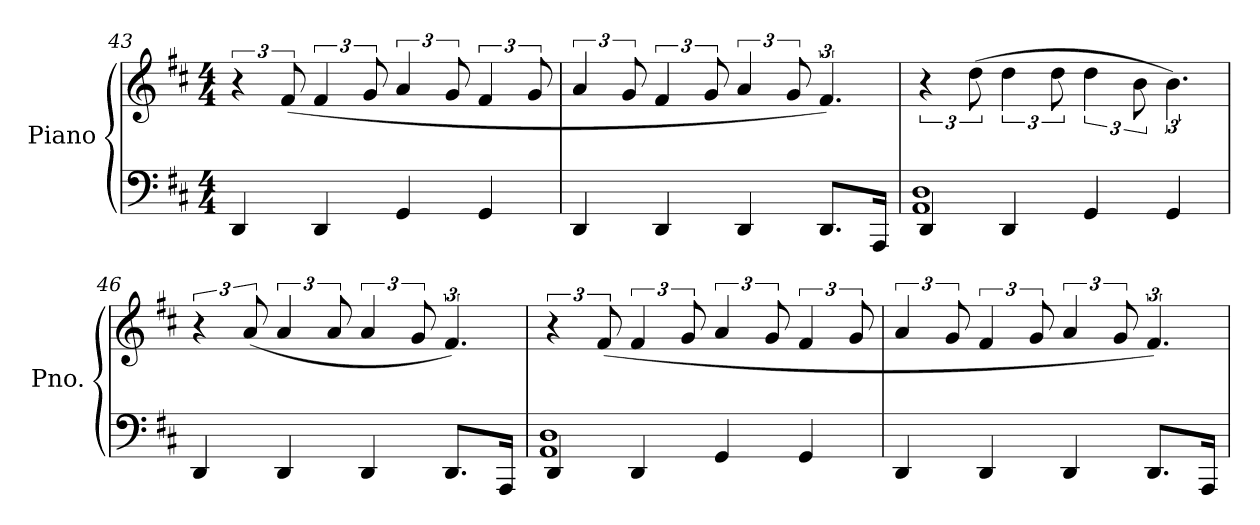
**kern	**kern
*part1	*part1
*staff2	*staff1
*I"Piano	*
*I'Pno.	*
*clefF4	*clefG2
*k[f#c#]	*k[f#c#]
*M4/4	*M4/4
=43	=43
4DD/	6r
.	(12f#/
4DD/	6f#/
.	12g/
4GG/	6a/
.	12g/
4GG/	6f#/
.	12g/
=44	=44
4DD/	6a/
.	12g/
4DD/	6f#/
.	12g/
4DD/	6a/
.	12g/
8.DD/L	6.f#/)
16AAA/Jk	.
=45	=45
*^	*
4DD/	1AA 1D	6r
.	.	(>12dd\
4DD/	.	6dd\
.	.	12dd\
4GG/	.	6dd\
.	.	12b\
4GG/	.	6.b\)
*v	*v	*
!!LO:LB:g=z
=46	=46
4DD/	6r
.	(>12a/
4DD/	6a/
.	12a/
4DD/	6a/
.	12g/
8.DD/L	6.f#/)
16AAA/Jk	.
=47	=47
*^	*
4DD/	1AA 1D	6r
.	.	(12f#/
4DD/	.	6f#/
.	.	12g/
4GG/	.	6a/
.	.	12g/
4GG/	.	6f#/
.	.	12g/
*v	*v	*
=48	=48
4DD/	6a/
.	12g/
4DD/	6f#/
.	12g/
4DD/	6a/
.	12g/
8.DD/L	6.f#/)
16AAA/Jk	.
=	=
*-	*-
